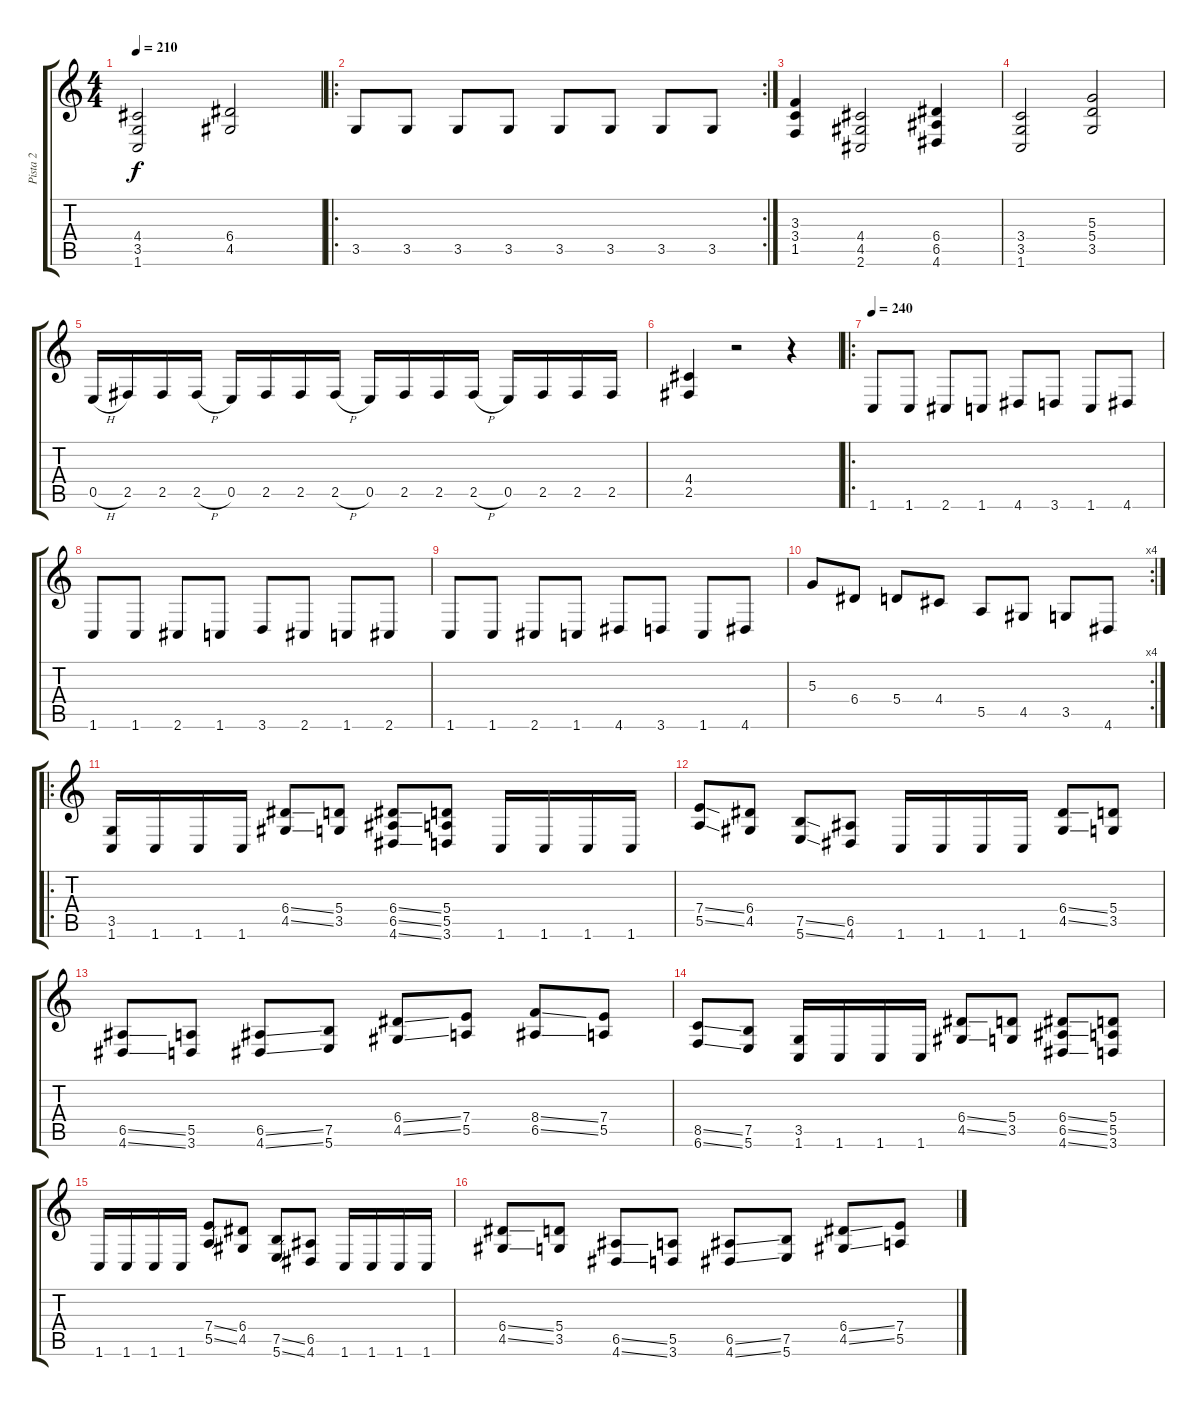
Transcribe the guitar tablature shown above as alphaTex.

\track ("Pista 2" "Pista 2") {instrument distortionguitar}
\staff {score tabs}
\tuning (B3 Gb3 D3 A2 E2 B1) {hide}
\ts (4 4)
\tempo 210
\clef g2
\ks c
(4.4 3.5 1.6).2{dy f} (6.4 4.5).2 |
\ro
\rc 2
3.5.8 3.5.8 3.5.8 3.5.8 3.5.8 3.5.8 3.5.8 3.5.8 |
(3.3 3.4 1.5).4 (4.4 4.5 2.6).2 (6.4 6.5 4.6).4 |
(3.4 3.5 1.6).2 (5.3 5.4 3.5).2 |
0.5{h}.16 2.5.16 2.5.16 2.5{h}.16 0.5.16 2.5.16 2.5.16 2.5{h}.16 0.5.16 2.5.16 2.5.16 2.5{h}.16 0.5.16 2.5.16 2.5.16 2.5.16 |
(4.4 2.5).4 r.2 r.4 |
\ro
\tempo 240
1.6.8 1.6.8 2.6.8 1.6.8 4.6.8 3.6.8 1.6.8 4.6.8 |
1.6.8 1.6.8 2.6.8 1.6.8 3.6.8 2.6.8 1.6.8 2.6.8 |
1.6.8 1.6.8 2.6.8 1.6.8 4.6.8 3.6.8 1.6.8 4.6.8 |
\rc 4
5.3.8 6.4.8 5.4.8 4.4.8 5.5.8 4.5.8 3.5.8 4.6.8 |
\ro
(3.5 1.6).16 1.6.16 1.6.16 1.6.16 (6.4{ss} 4.5{ss}).8 (5.4 3.5).8 (6.4{ss} 6.5{ss} 4.6{ss}).8 (5.4 5.5 3.6).8 1.6.16 1.6.16 1.6.16 1.6.16 |
(7.4{ss} 5.5{ss}).8 (6.4 4.5).8 (7.5{ss} 5.6{ss}).8 (6.5 4.6).8 1.6.16 1.6.16 1.6.16 1.6.16 (6.4{ss} 4.5{ss}).8 (5.4 3.5).8 |
(6.5{ss} 4.6{ss}).8 (5.5 3.6).8 (6.5{ss} 4.6{ss}).8 (7.5 5.6).8 (6.4{ss} 4.5{ss}).8 (7.4 5.5).8 (8.4{ss} 6.5{ss}).8 (7.4 5.5).8 |
(8.5{ss} 6.6{ss}).8 (7.5 5.6).8 (3.5 1.6).16 1.6.16 1.6.16 1.6.16 (6.4{ss} 4.5{ss}).8 (5.4 3.5).8 (6.4{ss} 6.5{ss} 4.6{ss}).8 (5.4 5.5 3.6).8 |
1.6.16 1.6.16 1.6.16 1.6.16 (7.4{ss} 5.5{ss}).8 (6.4 4.5).8 (7.5{ss} 5.6{ss}).8 (6.5 4.6).8 1.6.16 1.6.16 1.6.16 1.6.16 |
(6.4{ss} 4.5{ss}).8 (5.4 3.5).8 (6.5{ss} 4.6{ss}).8 (5.5 3.6).8 (6.5{ss} 4.6{ss}).8 (7.5 5.6).8 (6.4{ss} 4.5{ss}).8 (7.4 5.5).8
